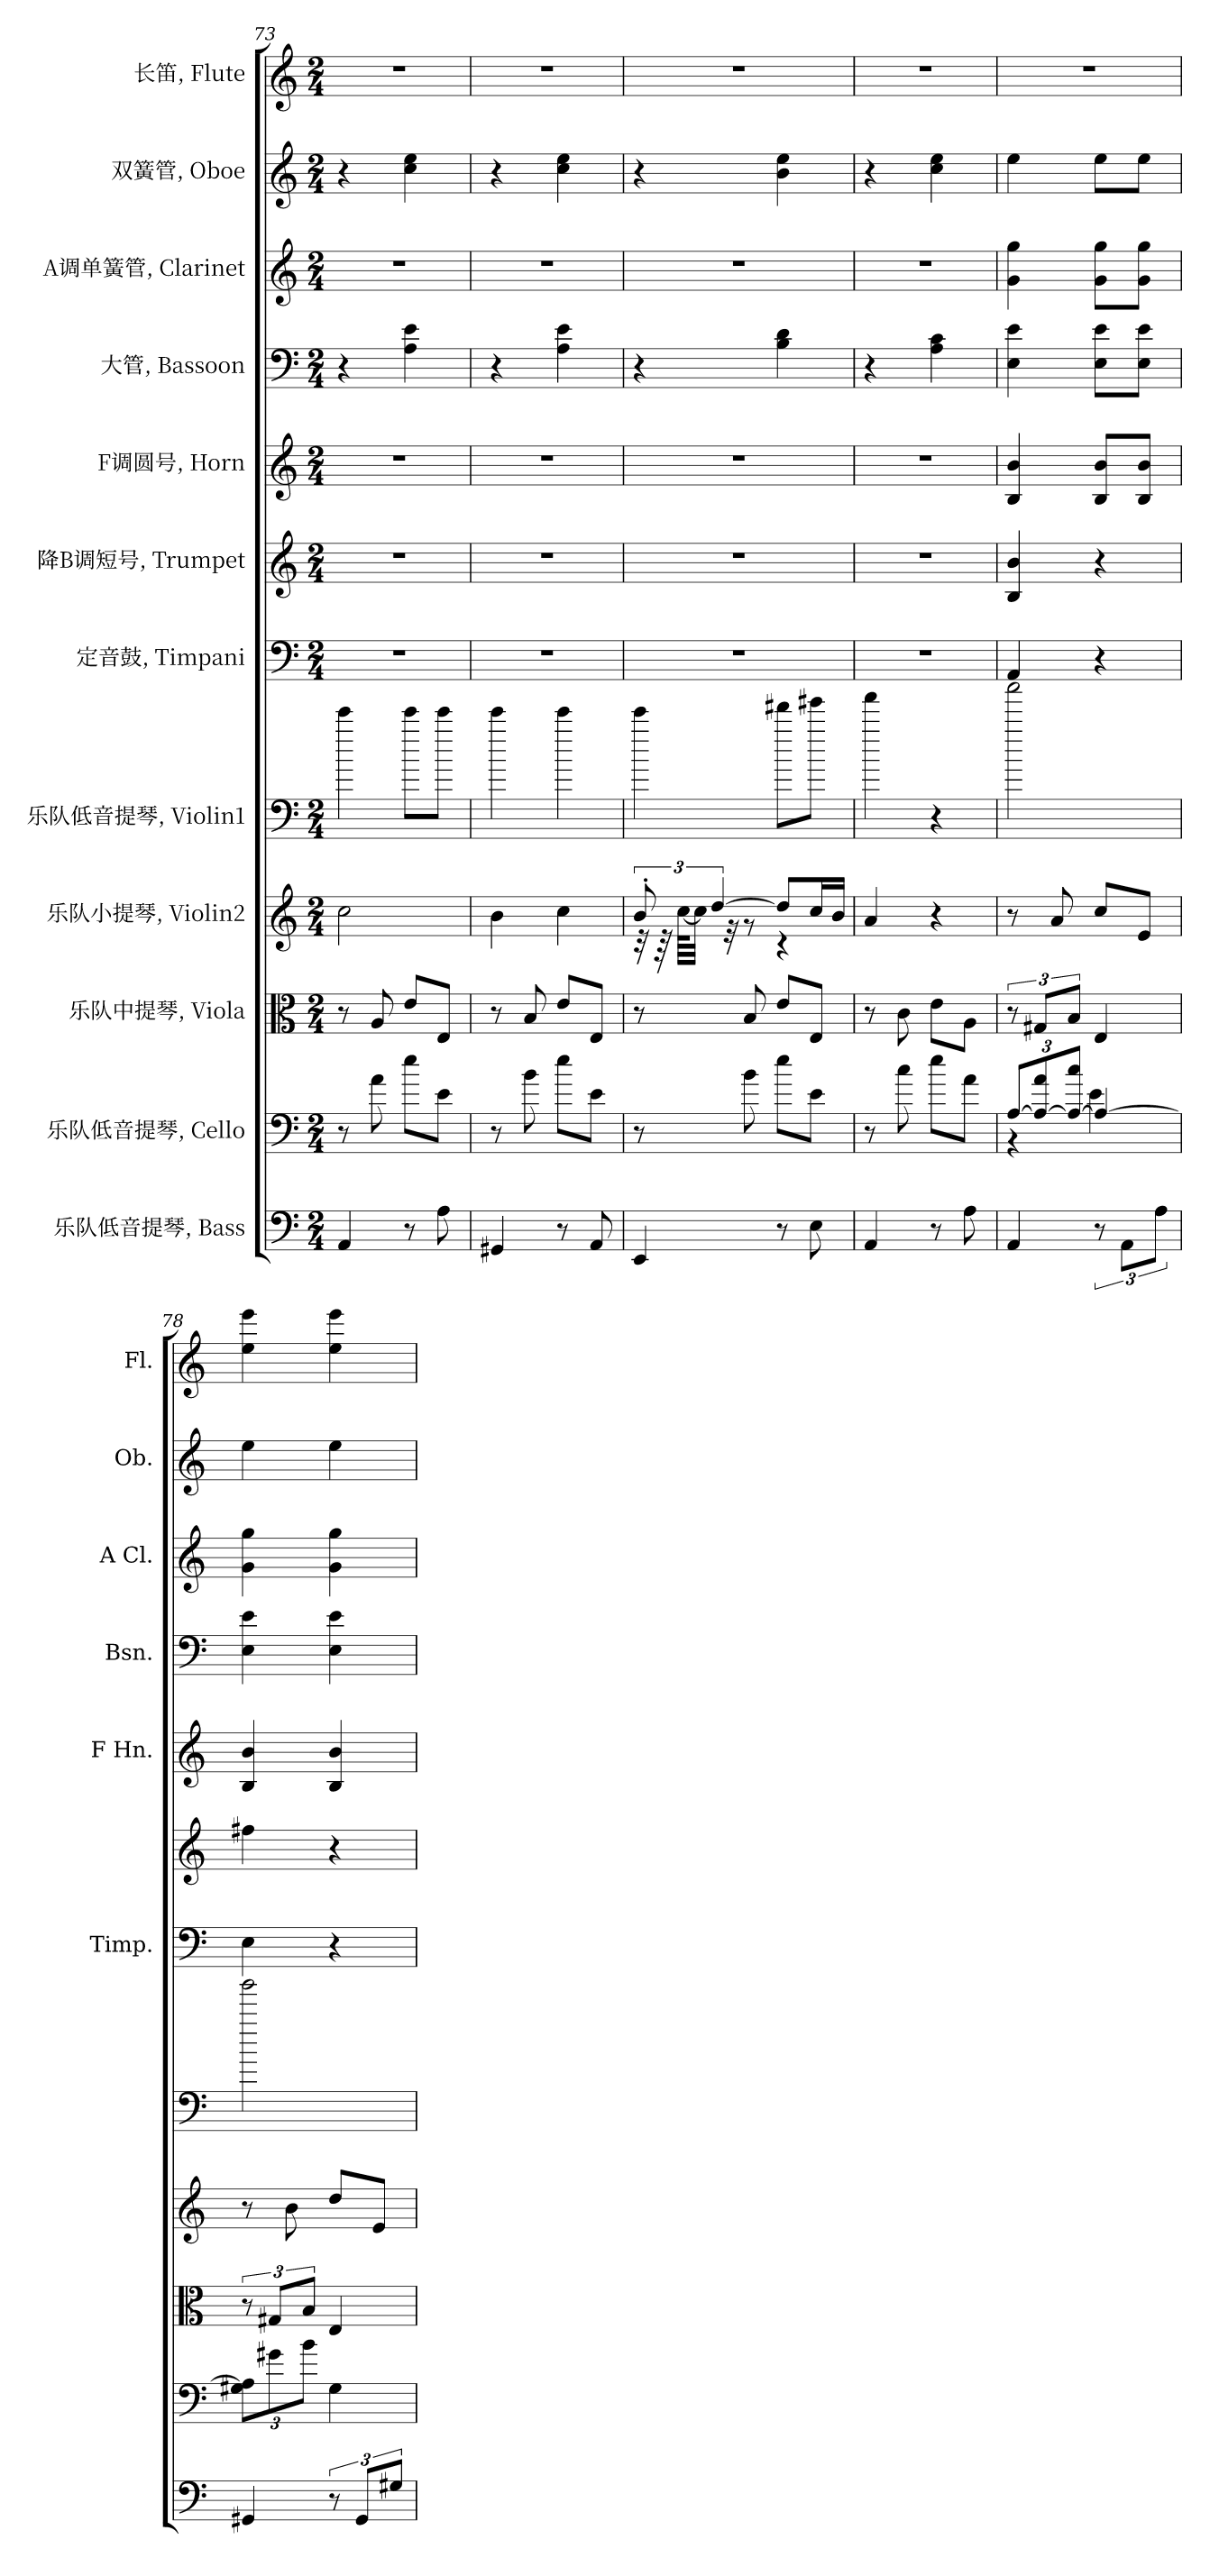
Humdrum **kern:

**kern	**kern	**kern	**kern	**kern	**kern	**kern	**kern	**kern	**kern	**kern	**kern
*part12	*part11	*part10	*part9	*part8	*part7	*part6	*part5	*part4	*part3	*part2	*part1
*staff12	*staff11	*staff10	*staff9	*staff8	*staff7	*staff6	*staff5	*staff4	*staff3	*staff2	*staff1
*I"乐队低音提琴, Bass	*I"乐队低音提琴, Cello	*I"乐队中提琴, Viola	*I"乐队小提琴, Violin2	*I"乐队低音提琴, Violin1	*I"定音鼓, Timpani	*I"降B调短号, Trumpet	*I"F调圆号, Horn	*I"大管, Bassoon	*I"A调单簧管, Clarinet	*I"双簧管, Oboe	*I"长笛, Flute
*	*	*	*	*	*I'Timp.	*	*I'F Hn.	*I'Bsn.	*I'A Cl.	*I'Ob.	*I'Fl.
*clefF4	*clefF4	*clefC3	*clefG2	*clefF4	*clefF4	*clefG2	*clefG2	*clefF4	*clefG2	*clefG2	*clefG2
*ITrd7c12	*ITrd7c12	*	*	*ITrd7c12	*	*ITrd1c2	*ITrd4c7	*	*ITrd2c3	*	*
*k[]	*k[]	*k[]	*k[]	*k[]	*k[]	*k[b-e-]	*k[b-]	*k[]	*k[f#c#g#]	*k[]	*k[]
*M2/4	*M2/4	*M2/4	*M2/4	*M2/4	*M2/4	*M2/4	*M2/4	*M2/4	*M2/4	*M2/4	*M2/4
=73	=73	=73	=73	=73	=73	=73	=73	=73	=73	=73	=73
4AAA/	8r	8r	2cc\	4ee\	2r	2r	2r	4r	2r	4r	2r
.	8A\	8A/	.	.	.	.	.	.	.	.	.
8r	8e\L	8e/L	.	8ee\L	.	.	.	4A\ 4e\	.	4cc\ 4ee\	.
8AA\	8E\J	8E/J	.	8ee\J	.	.	.	.	.	.	.
=74	=74	=74	=74	=74	=74	=74	=74	=74	=74	=74	=74
4GGG#X/	8r	8r	4b\	4ee\	2r	2r	2r	4r	2r	4r	2r
.	8B\	8B/	.	.	.	.	.	.	.	.	.
8r	8e\L	8e/L	4cc\	4ee\	.	.	.	4A\ 4e\	.	4cc\ 4ee\	.
8AAA/	8E\J	8E/J	.	.	.	.	.	.	.	.	.
!!LO:PB:g=z
=75	=75	=75	=75	=75	=75	=75	=75	=75	=75	=75	=75
*	*	*	*^	*	*	*	*	*	*	*	*
4EEE/	8r	8r	12b'/	32r	4ee\	2r	2r	2r	4r	2r	4r	2r
.	.	.	.	64r	.	.	.	.	.	.	.	.
.	.	.	.	[64cc\KLLL	.	.	.	.	.	.	.	.
.	.	.	.	32cc\JJJ]	.	.	.	.	.	.	.	.
.	.	.	[6dd/	.	.	.	.	.	.	.	.	.
.	.	.	.	32r	.	.	.	.	.	.	.	.
.	8B\	8B/	.	8r	.	.	.	.	.	.	.	.
8r	8e\L	8e/L	8dd/L]	4r	8ff#X\L	.	.	.	4B\ 4d\	.	4b\ 4ee\	.
8EE\	8E\J	8E/J	16cc/L	.	8gg#X\J	.	.	.	.	.	.	.
.	.	.	16b/JJ	.	.	.	.	.	.	.	.	.
*	*	*	*v	*v	*	*	*	*	*	*	*	*
=76	=76	=76	=76	=76	=76	=76	=76	=76	=76	=76	=76
4AAA/	8r	8r	4a/	4aa\	2r	2r	2r	4r	2r	4r	2r
.	8c\	8c\	.	.	.	.	.	.	.	.	.
8r	8e\L	8e\L	4r	4r	.	.	.	4A\ 4c\	.	4cc\ 4ee\	.
8AA\	8A\J	8A\J	.	.	.	.	.	.	.	.	.
=77	=77	=77	=77	=77	=77	=77	=77	=77	=77	=77	=77
*	*Xbrackettup	*	*	*	*	*	*	*	*	*	*
*	*^	*	*	*	*	*	*	*	*	*	*
4AAA/	[12AA/L	4r	12r	8r	2ccc\	4AA/	4A/ 4a/	4E/ 4e/	4E\ 4e\	4e\ 4ee\	4ee\	2r
.	12AA/_ 12A/	.	12G#X/L	.	.	.	.	.	.	.	.	.
.	.	.	.	8a/	.	.	.	.	.	.	.	.
.	12AA/_ 12c/J	.	12B/J	.	.	.	.	.	.	.	.	.
12r	4AA/_	4E\	4E/	8cc/L	.	4r	4r	8E/ 8e/L	8E\ 8e\L	8e\ 8ee\L	8ee\L	.
12AAA\L	.	.	.	.	.	.	.	.	.	.	.	.
.	.	.	.	8e/J	.	.	.	8E/ 8e/J	8E\ 8e\J	8e\ 8ee\J	8ee\J	.
12AA\J	.	.	.	.	.	.	.	.	.	.	.	.
*	*v	*v	*	*	*	*	*	*	*	*	*	*
=78	=78	=78	=78	=78	=78	=78	=78	=78	=78	=78	=78
4GGG#X/	12GG#X\ 12AA\]L	12r	8r	2bb\	4E\	4een\	4E/ 4e/	4E\ 4e\	4e\ 4ee\	4ee\	4ee\ 4eee\
.	12G#X\	12G#X/L	.	.	.	.	.	.	.	.	.
.	.	.	8b\	.	.	.	.	.	.	.	.
.	12B\J	12B/J	.	.	.	.	.	.	.	.	.
12r	4GG#\	4E/	8dd/L	.	4r	4r	4E/ 4e/	4E\ 4e\	4e\ 4ee\	4ee\	4ee\ 4eee\
12GGG#/L	.	.	.	.	.	.	.	.	.	.	.
.	.	.	8e/J	.	.	.	.	.	.	.	.
12GG#X/J	.	.	.	.	.	.	.	.	.	.	.
=	=	=	=	=	=	=	=	=	=	=	=
*-	*-	*-	*-	*-	*-	*-	*-	*-	*-	*-	*-
